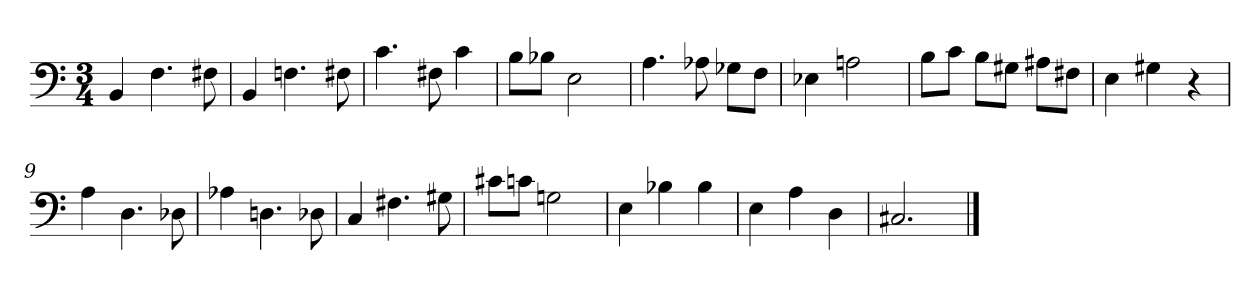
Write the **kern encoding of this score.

**kern
*part1
*staff1
*clefF4
*k[]
*M3/4
=1
4BB/
4.F\
8F#X\
=2
4BB/
4.Fn\
8F#X\
=3
4.c\
8F#X\
4c\
=4
8B\L
8B-X\J
2E\
=5
4.A\
8A-X\
8G-X\L
8F\J
=6
4E-X\
2An\
=7
8B\L
8c\J
8B\L
8G#X\J
8A#X\L
8F#X\J
=8
4E\
4G#X\
4r
=9
4A\
4.D\
8D-X\
=10
4A-X\
4.Dn\
8D-X\
=11
4C/
4.F#X\
8G#X\
=12
8c#X\L
8cn\J
2Gn\
=13
4E\
4B-X\
4B-\
=14
4E\
4A\
4D\
=15
2.C#X/
==
*-
